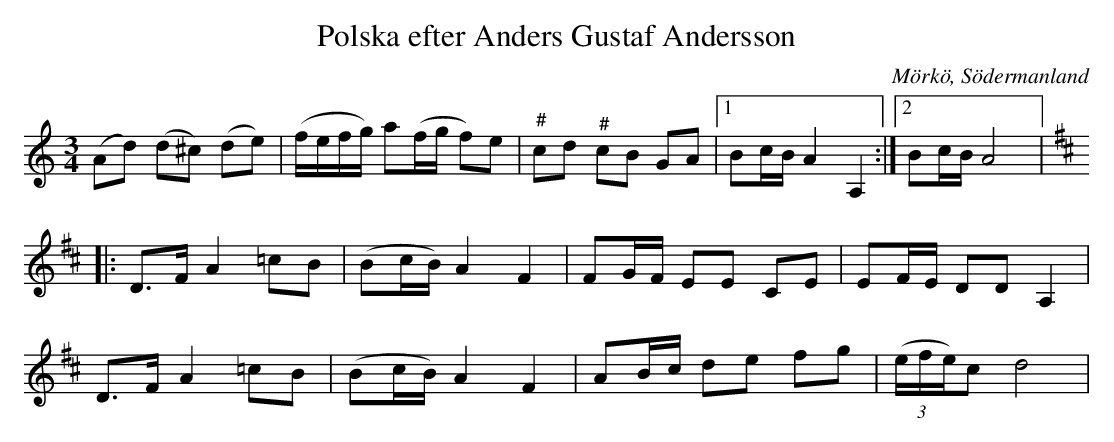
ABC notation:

X:1
T:Polska efter Anders Gustaf Andersson
O:Mörkö, Södermanland
M:3/4
L:1/16
K:Ddor
(A2d2) (d2^c2) (d2e2) | (fefg) a2(fg f2)e2 | "^\#"c2d2 "^\#"c2B2 G2A2 |1 B2cB A4 A,4 :|2 B2cB A8 |:
K:D
D2>F2 A4 =c2B2 | (B2cB) A4 F4 | F2GF E2E2 C2E2 | E2FE D2D2 A,4 |
D2>F2 A4 =c2B2 | (B2cB) A4 F4 | A2Bc d2e2 f2g2 | ((3efe)c2 d8 |
